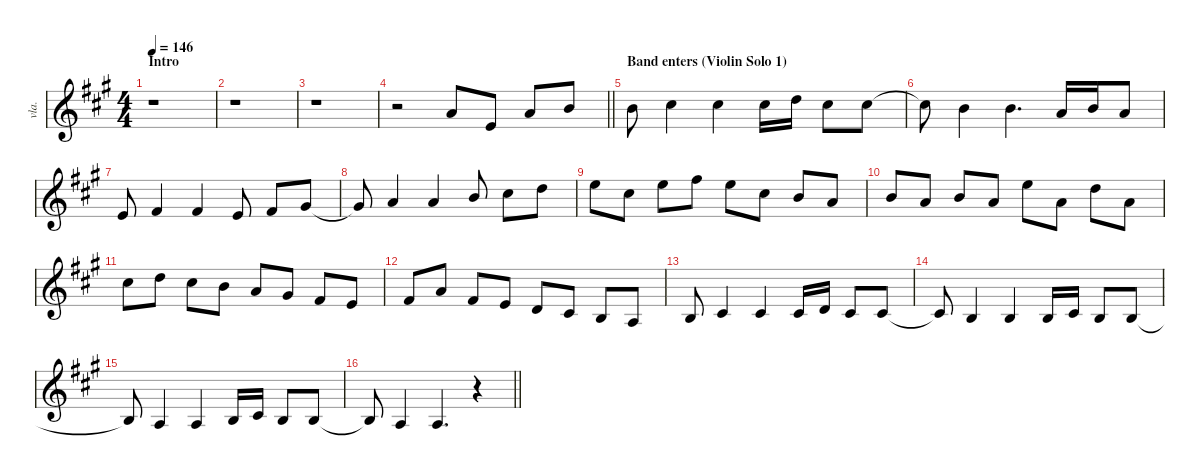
\defaultSystemsLayout 4
\hideDynamics
\bracketExtendMode nobrackets
\otherSystemsTrackNameOrientation horizontal
\track ("Violin" "vla.") {defaultSystemsLayout 4 instrument viola}
\staff {score}
\tuning (E4 B3 G3 D3 A2 E2)
\ts (4 4)
\beaming (8 2 2 2 2)
\section ("" "Intro")
\tempo 146
\clef g2
\ks a
r.1{dy f instrument viola beam Down} |
r.1{beam Down} |
r.1{beam Down} |
\barLineRight lightlight
r.2{beam Down} 10.2{acc forcenatural}.8{beam Up} 9.3{acc forcenatural}.8{beam Up} 10.2{acc forcenatural}.8{beam Up} 7.1{acc forcenatural}.8{beam Up} |
\section ("" "Band enters (Violin Solo 1)")
7.1{acc forcenatural}.8{beam Down} 9.1{acc #}.4{beam Down} 9.1{acc #}.4{beam Down} 9.1{acc #}.16{beam Down} 10.1{acc forcenatural}.16{beam Down} 9.1{acc #}.8{beam Down} 9.1{acc #}.8{beam Down} |
9.1{t acc #}.8{beam Down} 7.1{acc forcenatural}.4{beam Down} 7.1{acc forcenatural}.4{d beam Down} 10.2{acc forcenatural}.16{beam Up} 12.2{acc forcenatural}.16{beam Up} 10.2{acc forcenatural}.8{beam Up} |
9.3{acc forcenatural}.8{beam Up} 11.3{acc #}.4{beam Up} 11.3{acc #}.4{beam Up} 9.3{acc forcenatural}.8{beam Up} 11.3{acc #}.8{beam Up} 9.2{acc #}.8{beam Up} |
9.2{t acc #}.8{beam Up} 10.2{acc forcenatural}.4{beam Up} 10.2{acc forcenatural}.4{beam Up} 7.1{acc forcenatural}.8{beam Up} 9.1{acc #}.8{beam Down} 10.1{acc forcenatural}.8{beam Down} |
12.1{acc forcenatural}.8{beam Down} 9.1{acc #}.8{beam Down} 12.1{acc forcenatural}.8{beam Down} 14.1{acc #}.8{beam Down} 12.1{acc forcenatural}.8{beam Down} 9.1{acc #}.8{beam Down} 7.1{acc forcenatural}.8{beam Up} 10.2{acc forcenatural}.8{beam Up} |
7.1{acc forcenatural}.8{beam Up} 10.2{acc forcenatural}.8{beam Up} 7.1{acc forcenatural}.8{beam Up} 10.2{acc forcenatural}.8{beam Up} 12.1{acc forcenatural}.8{beam Down} 10.2{acc forcenatural}.8{beam Down} 10.1{acc forcenatural}.8{beam Down} 10.2{acc forcenatural}.8{beam Down} |
9.1{acc #}.8{beam Down} 10.1{acc forcenatural}.8{beam Down} 9.1{acc #}.8{beam Down} 7.1{acc forcenatural}.8{beam Down} 10.2{acc forcenatural}.8{beam Up} 9.2{acc #}.8{beam Up} 7.2{acc #}.8{beam Up} 9.3{acc forcenatural}.8{beam Up} |
7.2{acc #}.8{beam Up} 10.2{acc forcenatural}.8{beam Up} 7.2{acc #}.8{beam Up} 9.3{acc forcenatural}.8{beam Up} 7.3{acc forcenatural}.8{beam Up} 6.3{acc #}.8{beam Up} 9.4{acc forcenatural}.8{beam Up} 7.4{acc forcenatural}.8{beam Up} |
9.4{acc forcenatural}.8{beam Up} 6.3{acc #}.4{beam Up} 6.3{acc #}.4{beam Up} 6.3{acc #}.16{beam Up} 7.3{acc forcenatural}.16{beam Up} 6.3{acc #}.8{beam Up} 6.3{acc #}.8{beam Up} |
6.3{t acc #}.8{beam Up} 9.4{acc forcenatural}.4{beam Up} 9.4{acc forcenatural}.4{beam Up} 9.4{acc forcenatural}.16{beam Up} 11.4{acc #}.16{beam Up} 9.4{acc forcenatural}.8{beam Up} 9.4{acc forcenatural}.8{beam Up} |
9.4{t acc forcenatural}.8{beam Up} 7.4{acc forcenatural}.4{beam Up} 7.4{acc forcenatural}.4{beam Up} 9.4{acc forcenatural}.16{beam Up} 11.4{acc #}.16{beam Up} 9.4{acc forcenatural}.8{beam Up} 9.4{acc forcenatural}.8{beam Up} |
\barLineRight lightlight
9.4{t acc forcenatural}.8{beam Up} 7.4{acc forcenatural}.4{beam Up} 7.4{acc forcenatural}.4{d beam Up} r.4{beam Up}
